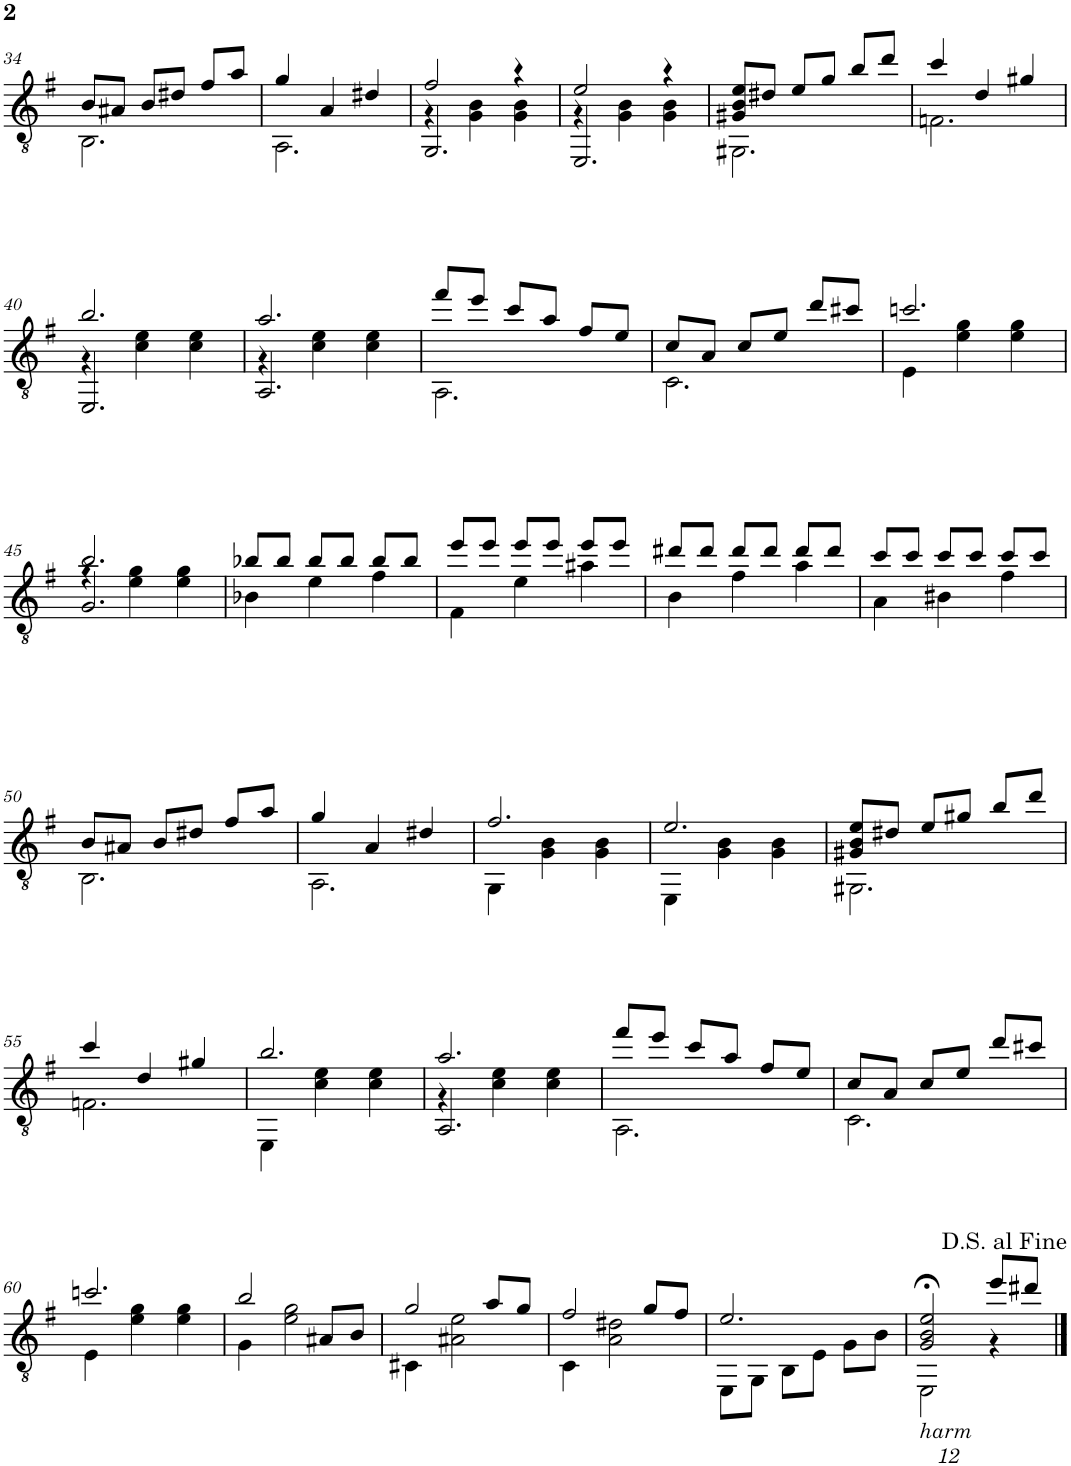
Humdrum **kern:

**kern
*part1
*staff1
*I"Classical Guitar
*I'Guit.
!!LO:PB:g=z
*clefGv2
*k[f#]
*M3/4
=34
*^
8B/L	2.BB\
8A#X/J	.
8B/L	.
8d#X/J	.
8f#/L	.
8a/J	.
=35	=35
4g/	2.AA\
4A/	.
4d#X/	.
=36	=36
*	*^
2f#/	4r	2.GG/
.	4G\ 4B\	.
4r	4G\ 4B\	.
=37	=37	=37
2e/	4r	2.EE/
.	4G\ 4B\	.
4r	4G\ 4B\	.
*	*v	*v
=38	=38
8G#X/ 8B/ 8e/L	2.GG#X\
8d#X/J	.
8e/L	.
8g/J	.
8b/L	.
8dd/J	.
=39	=39
4cc/	2.Fn\
4d/	.
4g#X/	.
!!LO:LB:g=z	!!
=40	=40
*	*^
2.b/	4r	2.EE/
.	4c\ 4e\	.
.	4c\ 4e\	.
=41	=41	=41
2.a/	4r	2.AA/
.	4c\ 4e\	.
.	4c\ 4e\	.
*	*v	*v
=42	=42
8ff#/L	2.AA\
8ee/J	.
8cc/L	.
8a/J	.
8f#/L	.
8e/J	.
=43	=43
8c/L	2.C\
8A/J	.
8c/L	.
8e/J	.
8dd/L	.
8cc#X/J	.
=44	=44
2.ccn/	4E\
.	4e\ 4g\
.	4e\ 4g\
!!LO:LB:g=z	!!
=45	=45
*	*^
2.b/	4r	2.G/
.	4e\ 4g\	.
.	4e\ 4g\	.
*	*v	*v
=46	=46
8b-X/L	4B-X\
8b-/J	.
8b-/L	4e\
8b-/J	.
8b-/L	4f#\
8b-/J	.
=47	=47
8ee/L	4F#\
8ee/J	.
8ee/L	4e\
8ee/J	.
8ee/L	4a#X\
8ee/J	.
=48	=48
8dd#X/L	4B\
8dd#/J	.
8dd#/L	4f#\
8dd#/J	.
8dd#/L	4a\
8dd#/J	.
=49	=49
8cc/L	4A\
8cc/J	.
8cc/L	4B#X\
8cc/J	.
8cc/L	4f#\
8cc/J	.
!!LO:LB:g=z	!!
=50	=50
8B/L	2.BB\
8A#X/J	.
8B/L	.
8d#X/J	.
8f#/L	.
8a/J	.
=51	=51
4g/	2.AA\
4A/	.
4d#X/	.
=52	=52
2.f#/	4GG\
.	4G\ 4B\
.	4G\ 4B\
=53	=53
2.e/	4EE\
.	4G\ 4B\
.	4G\ 4B\
=54	=54
8G#X/ 8B/ 8e/L	2.GG#X\
8d#X/J	.
8e/L	.
8g#X/J	.
8b/L	.
8dd/J	.
!!LO:LB:g=z	!!
=55	=55
4cc/	2.Fn\
4d/	.
4g#X/	.
=56	=56
2.b/	4EE\
.	4c\ 4e\
.	4c\ 4e\
=57	=57
*	*^
2.a/	4r	2.AA/
.	4c\ 4e\	.
.	4c\ 4e\	.
*	*v	*v
=58	=58
8ff#/L	2.AA\
8ee/J	.
8cc/L	.
8a/J	.
8f#/L	.
8e/J	.
=59	=59
8c/L	2.C\
8A/J	.
8c/L	.
8e/J	.
8dd/L	.
8cc#X/J	.
!!LO:LB:g=z	!!
=60	=60
2.ccn/	4E\
.	4e\ 4g\
.	4e\ 4g\
=61	=61
2b/	4G\
.	2e\ 2g\
8A#X/L	.
8B/J	.
=62	=62
2g/	4C#X\
.	2A#X\ 2e\
8a/L	.
8g/J	.
=63	=63
2f#/	4C\
.	2A\ 2d#X\
8g/L	.
8f#/J	.
=64	=64
2.e/	8EE\L
.	8GG\J
.	8BB\L
.	8E\J
.	8G\L
.	8B\J
=65	=65
!LO:TX:b:i:t=harm	!
!LO:TX:b:t=12	!
2G/;< 2B/;< 2e/;<	2EE\
8ee/L	4r
8dd#X/J	.
*v	*v
==
*-
